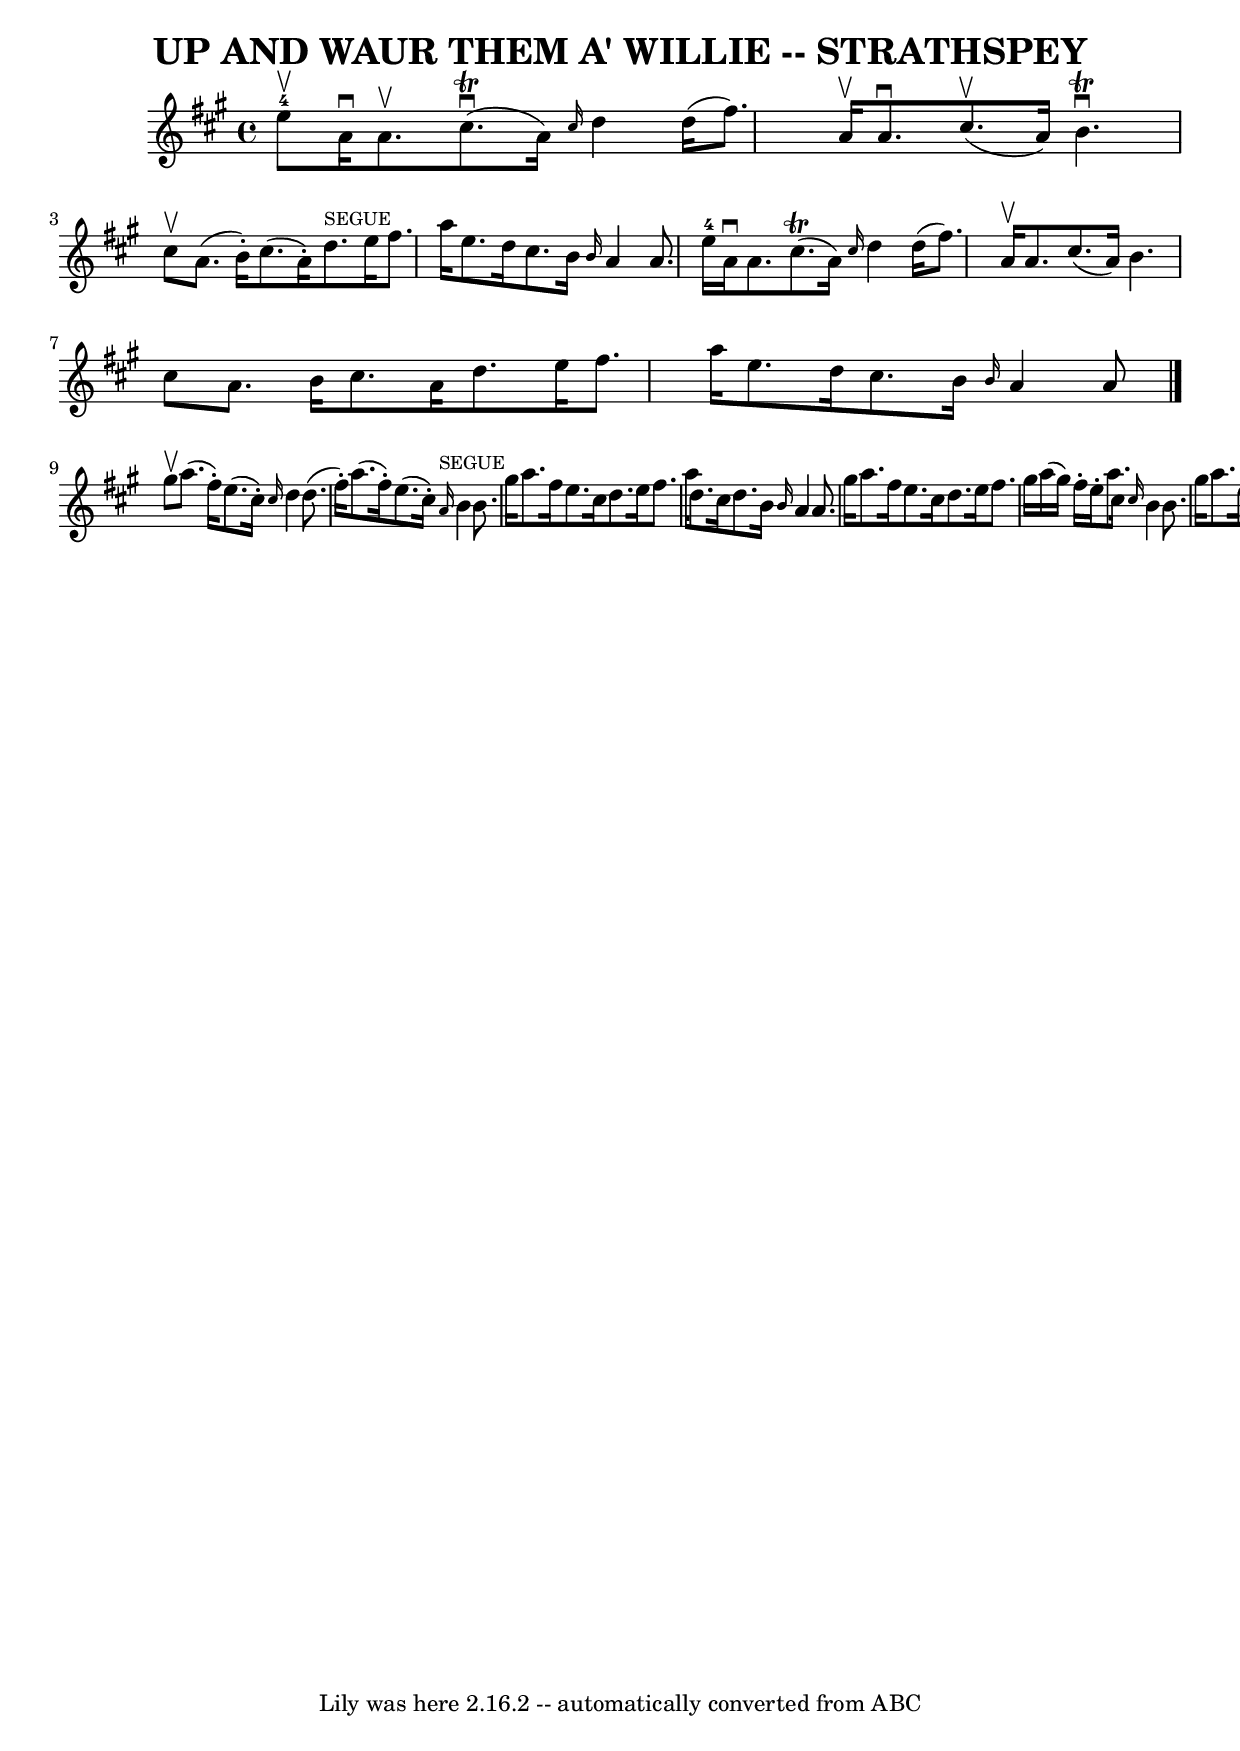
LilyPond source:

\version "2.16.2"
\include "Mammoth.ily"
\header {
  %% book = "Ryan's Mammoth Collection of Fiddle Tunes"
  composer = ""
  crossRefNumber = "1"
  footnotes = ""
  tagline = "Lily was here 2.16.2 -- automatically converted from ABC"
  title = "UP AND WAUR THEM A' WILLIE -- STRATHSPEY"

}
voicedefault =  {


  \override Staff.TimeSignature #'style = #'C
  \time 4/4 
  \key a \major e''8-4^\upbow   |
  a'16^\downbow   
  a'8.^\upbow cis''8. (^\trill^\downbow a'16) \grace { cis''16  
						     }   
  d''4 d''16 (fis''8.)   |
  a'16^\upbow a'8.^\downbow     
  cis''8. (^\upbow a'16) b'4.^\trill^\downbow cis''8^\upbow   |
  
  a'8. (b'16 -.) cis''8. (a'16 -.) d''8.^\segue e''16    
  fis''8. a''16    |
  e''8. d''16 cis''8. b'16  \grace {    
    b'16  
  } a'4 a'8. e''16-4   |
  a'16^\downbow a'8.      
  cis''8. (^\trill a'16) \grace { cis''16  
				} d''4 d''16 (fis''8.  
  -)   |
  a'16^\upbow a'8. cis''8. (a'16) b'4. cis''8    
  |
  a'8. b'16 cis''8. a'16 d''8. e''16 fis''8.    
  a''16    |
  e''8. d''16 cis''8. b'16  \grace { b'16  
				   }   
  a'4 a'8    \bar "|." gis''8^\upbow   |
  a''8. (fis''16 -. 
  -) e''8. (cis''16 -.) \grace { cis''16  
			       } d''4 d''8. (fis''16 
  -.)   |
  a''8. (fis''16 -.) e''8. (cis''16 -.)   
  \grace { a'16^\segue 
	 } b'4 b'8. gis''16    |
  a''8.    
  fis''16 e''8. cis''16 d''8. e''16 fis''8. a''16    |
  
  d''8. cis''16 d''8. b'16  \grace { b'16  
				   } a'4 a'8. gis''16 
  |
  a''8. fis''16 e''8. cis''16 d''8. e''16    
  fis''8. gis''16    |
  a''16 (gis''16) fis''16 -. e''16 -.  
  a''8. cis''16  \grace { cis''16  
			} b'4 b'8. gis''16    |
  
  a''8. e''16 fis''8. cis''16 d''8. e''16 fis''8. a''16   
  |
  e''8. cis''16 d''8. b'16  \grace { b'16  
				   } a'4 a'8 
  \bar "|."   

}

\score{
  <<

    \context Staff="default"
    {
      \voicedefault 
      
    }

  >>
  \layout {
    
  }
  \midi {
  }

}
